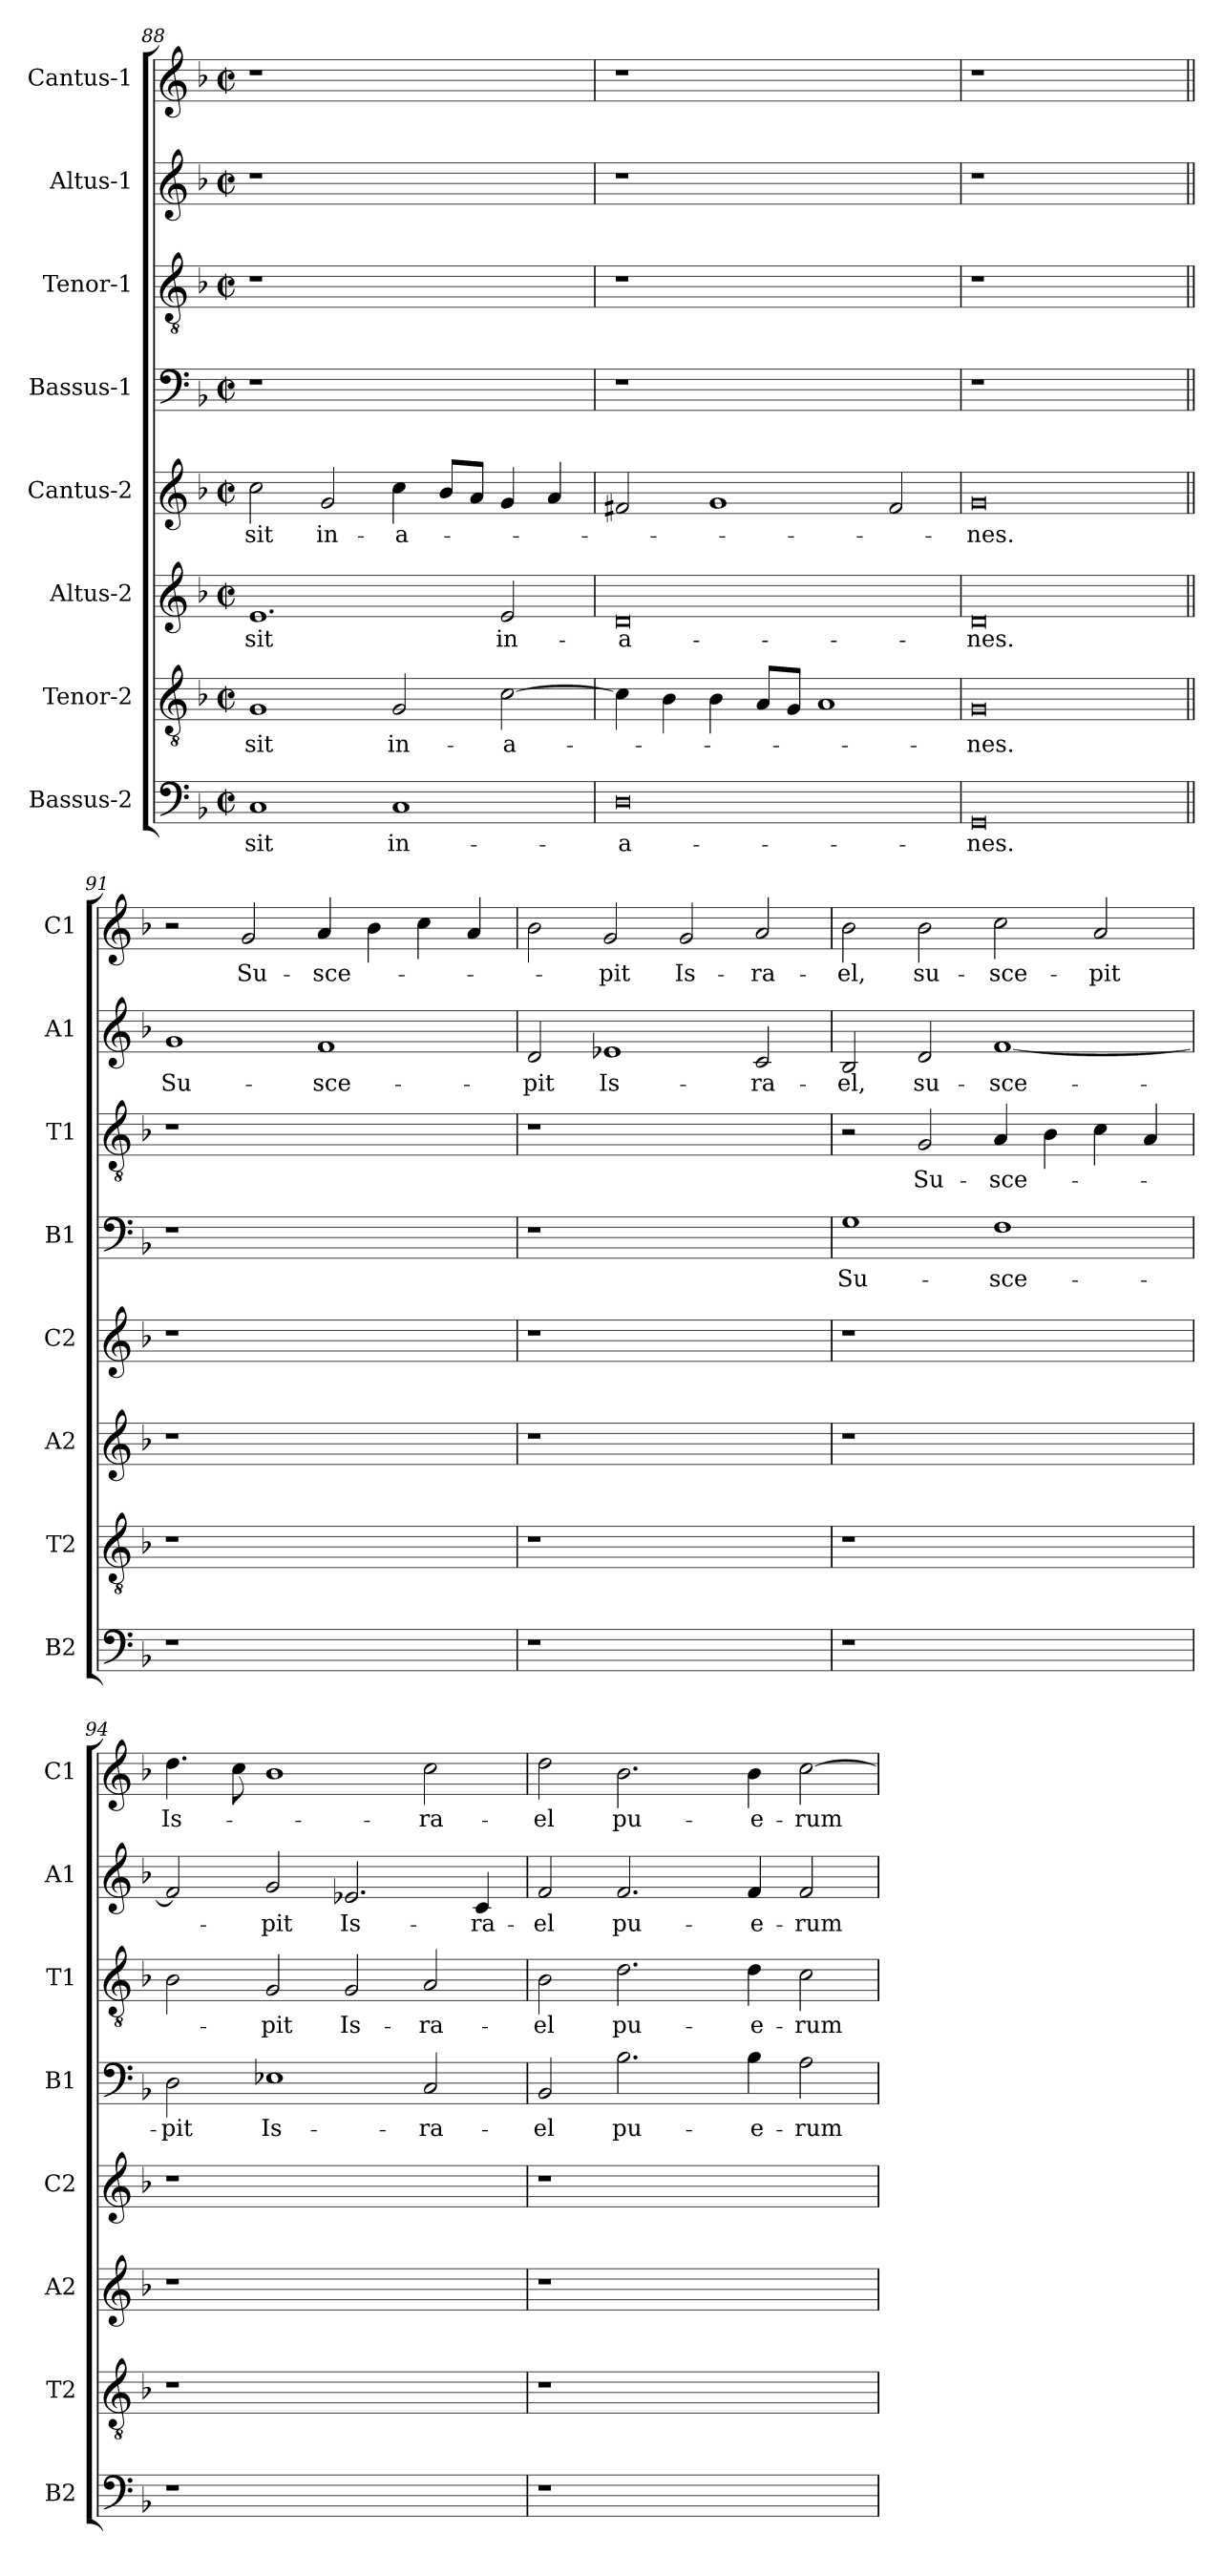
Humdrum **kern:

**kern	**text	**kern	**text	**kern	**text	**kern	**text	**kern	**text	**kern	**text	**kern	**text	**kern	**text
*part8	*part8	*part7	*part7	*part6	*part6	*part5	*part5	*part4	*part4	*part3	*part3	*part2	*part2	*part1	*part1
*staff8	*staff8	*staff7	*staff7	*staff6	*staff6	*staff5	*staff5	*staff4	*staff4	*staff3	*staff3	*staff2	*staff2	*staff1	*staff1
*I"Bassus-2	*	*I"Tenor-2	*	*I"Altus-2	*	*I"Cantus-2	*	*I"Bassus-1	*	*I"Tenor-1	*	*I"Altus-1	*	*I"Cantus-1	*
*I'B2	*	*I'T2	*	*I'A2	*	*I'C2	*	*I'B1	*	*I'T1	*	*I'A1	*	*I'C1	*
*clefF4	*	*clefGv2	*	*clefG2	*	*clefG2	*	*clefF4	*	*clefGv2	*	*clefG2	*	*clefG2	*
*k[b-]	*	*k[b-]	*	*k[b-]	*	*k[b-]	*	*k[b-]	*	*k[b-]	*	*k[b-]	*	*k[b-]	*
*F:	*	*F:	*	*F:	*	*F:	*	*F:	*	*F:	*	*F:	*	*F:	*
*M2/2	*	*M2/2	*	*M2/2	*	*M2/2	*	*M2/2	*	*M2/2	*	*M2/2	*	*M2/2	*
*met(c|)	*	*met(c|)	*	*met(c|)	*	*met(c|)	*	*met(c|)	*	*met(c|)	*	*met(c|)	*	*met(c|)	*
=88	=88	=88	=88	=88	=88	=88	=88	=88	=88	=88	=88	=88	=88	=88	=88
!	!LO:LY:b	!	!LO:LY:b	!	!LO:LY:b	!	!LO:LY:b	!	!	!	!	!	!	!	!
1C	-sit	1G	-sit	1.e	-sit	2cc\	-sit	1r	.	1r	.	1r	.	1r	.
!	!	!	!	!	!	!	!LO:LY:b	!	!	!	!	!	!	!	!
.	.	.	.	.	.	2g/	in-	.	.	.	.	.	.	.	.
!	!LO:LY:b	!	!LO:LY:b	!	!	!	!LO:LY:b	!	!	!	!	!	!	!	!
1C	in-	2G/	in-	.	.	4cc\	-a-	1ryy	.	1ryy	.	1ryy	.	1ryy	.
.	.	.	.	.	.	8b-/L	.	.	.	.	.	.	.	.	.
.	.	.	.	.	.	8a/J	.	.	.	.	.	.	.	.	.
!	!	!	!LO:LY:b	!	!LO:LY:b	!	!	!	!	!	!	!	!	!	!
.	.	[2c\	-a-	2e/	in-	4g/	.	.	.	.	.	.	.	.	.
.	.	.	.	.	.	4a/	.	.	.	.	.	.	.	.	.
=89	=89	=89	=89	=89	=89	=89	=89	=89	=89	=89	=89	=89	=89	=89	=89
!	!LO:LY:b	!	!	!	!LO:LY:b	!	!	!	!	!	!	!	!	!	!
0D	-a-	4c\]	.	0d	-a-	2f#X/	.	1r	.	1r	.	1r	.	1r	.
.	.	4B-\	.	.	.	.	.	.	.	.	.	.	.	.	.
.	.	4B-\	.	.	.	1g	.	.	.	.	.	.	.	.	.
.	.	8A/L	.	.	.	.	.	.	.	.	.	.	.	.	.
.	.	8G/J	.	.	.	.	.	.	.	.	.	.	.	.	.
.	.	1A	.	.	.	.	.	1ryy	.	1ryy	.	1ryy	.	1ryy	.
.	.	.	.	.	.	2f#/	.	.	.	.	.	.	.	.	.
=90	=90	=90	=90	=90	=90	=90	=90	=90	=90	=90	=90	=90	=90	=90	=90
!	!LO:LY:b	!	!LO:LY:b	!	!LO:LY:b	!	!LO:LY:b	!	!	!	!	!	!	!	!
0GG	-nes.	0G	-nes.	0d	-nes.	0g	-nes.	1r	.	1r	.	1r	.	1r	.
.	.	.	.	.	.	.	.	1ryy	.	1ryy	.	1ryy	.	1ryy	.
!!LO:PB:g=z
=91||	=91||	=91||	=91||	=91||	=91||	=91||	=91||	=91||	=91||	=91||	=91||	=91||	=91||	=91||	=91||
!	!	!	!	!	!	!	!	!	!	!	!	!	!LO:LY:b	!	!
1r	.	1r	.	1r	.	1r	.	1r	.	1r	.	1g	Su-	2r	.
!	!	!	!	!	!	!	!	!	!	!	!	!	!	!	!LO:LY:b
.	.	.	.	.	.	.	.	.	.	.	.	.	.	2g/	Su-
!	!	!	!	!	!	!	!	!	!	!	!	!	!LO:LY:b	!	!LO:LY:b
1ryy	.	1ryy	.	1ryy	.	1ryy	.	1ryy	.	1ryy	.	1f	-sce-	4a/	-sce-
.	.	.	.	.	.	.	.	.	.	.	.	.	.	4b-\	.
.	.	.	.	.	.	.	.	.	.	.	.	.	.	4cc\	.
.	.	.	.	.	.	.	.	.	.	.	.	.	.	4a/	.
=92	=92	=92	=92	=92	=92	=92	=92	=92	=92	=92	=92	=92	=92	=92	=92
!	!	!	!	!	!	!	!	!	!	!	!	!	!LO:LY:b	!	!
1r	.	1r	.	1r	.	1r	.	1r	.	1r	.	2d/	-pit	2b-\	.
!	!	!	!	!	!	!	!	!	!	!	!	!	!LO:LY:b	!	!LO:LY:b
.	.	.	.	.	.	.	.	.	.	.	.	1e-X	Is-	2g/	-pit
!	!	!	!	!	!	!	!	!	!	!	!	!	!	!	!LO:LY:b
1ryy	.	1ryy	.	1ryy	.	1ryy	.	1ryy	.	1ryy	.	.	.	2g/	Is-
!	!	!	!	!	!	!	!	!	!	!	!	!	!LO:LY:b	!	!LO:LY:b
.	.	.	.	.	.	.	.	.	.	.	.	2c/	-ra-	2a/	-ra-
=93	=93	=93	=93	=93	=93	=93	=93	=93	=93	=93	=93	=93	=93	=93	=93
!	!	!	!	!	!	!	!	!	!LO:LY:b	!	!	!	!LO:LY:b	!	!LO:LY:b
1r	.	1r	.	1r	.	1r	.	1G	Su-	2r	.	2B-/	-el,	2b-\	-el,
!	!	!	!	!	!	!	!	!	!	!	!LO:LY:b	!	!LO:LY:b	!	!LO:LY:b
.	.	.	.	.	.	.	.	.	.	2G/	Su-	2d/	su-	2b-\	su-
!	!	!	!	!	!	!	!	!	!LO:LY:b	!	!LO:LY:b	!	!LO:LY:b	!	!LO:LY:b
1ryy	.	1ryy	.	1ryy	.	1ryy	.	1F	-sce-	4A/	-sce-	[1f	-sce-	2cc\	-sce-
.	.	.	.	.	.	.	.	.	.	4B-\	.	.	.	.	.
!	!	!	!	!	!	!	!	!	!	!	!	!	!	!	!LO:LY:b
.	.	.	.	.	.	.	.	.	.	4c\	.	.	.	2a/	-pit
.	.	.	.	.	.	.	.	.	.	4A/	.	.	.	.	.
=94	=94	=94	=94	=94	=94	=94	=94	=94	=94	=94	=94	=94	=94	=94	=94
!	!	!	!	!	!	!	!	!	!LO:LY:b	!	!	!	!	!	!LO:LY:b
1r	.	1r	.	1r	.	1r	.	2D\	-pit	2B-\	.	2f/]	.	4.dd\	Is-
.	.	.	.	.	.	.	.	.	.	.	.	.	.	8cc\	.
!	!	!	!	!	!	!	!	!	!LO:LY:b	!	!LO:LY:b	!	!LO:LY:b	!	!
.	.	.	.	.	.	.	.	1E-X	Is-	2G/	-pit	2g/	-pit	1b-	.
!	!	!	!	!	!	!	!	!	!	!	!LO:LY:b	!	!LO:LY:b	!	!
1ryy	.	1ryy	.	1ryy	.	1ryy	.	.	.	2G/	Is-	2.e-X/	Is-	.	.
!	!	!	!	!	!	!	!	!	!LO:LY:b	!	!LO:LY:b	!	!	!	!LO:LY:b
.	.	.	.	.	.	.	.	2C/	-ra-	2A/	-ra-	.	.	2cc\	-ra-
!	!	!	!	!	!	!	!	!	!	!	!	!	!LO:LY:b	!	!
.	.	.	.	.	.	.	.	.	.	.	.	4c/	-ra-	.	.
=95	=95	=95	=95	=95	=95	=95	=95	=95	=95	=95	=95	=95	=95	=95	=95
!	!	!	!	!	!	!	!	!	!LO:LY:b	!	!LO:LY:b	!	!LO:LY:b	!	!LO:LY:b
1r	.	1r	.	1r	.	1r	.	2BB-/	-el	2B-\	-el	2f/	-el	2dd\	-el
!	!	!	!	!	!	!	!	!	!LO:LY:b	!	!LO:LY:b	!	!LO:LY:b	!	!LO:LY:b
.	.	.	.	.	.	.	.	2.B-\	pu-	2.d\	pu-	2.f/	pu-	2.b-\	pu-
1ryy	.	1ryy	.	1ryy	.	1ryy	.	.	.	.	.	.	.	.	.
!	!	!	!	!	!	!	!	!	!LO:LY:b	!	!LO:LY:b	!	!LO:LY:b	!	!LO:LY:b
.	.	.	.	.	.	.	.	4B-\	-e-	4d\	-e-	4f/	-e-	4b-\	-e-
!	!	!	!	!	!	!	!	!	!LO:LY:b	!	!LO:LY:b	!	!LO:LY:b	!	!LO:LY:b
.	.	.	.	.	.	.	.	2A\	-rum	2c\	-rum	2f/	-rum	[2cc\	-rum
=	=	=	=	=	=	=	=	=	=	=	=	=	=	=	=
*-	*-	*-	*-	*-	*-	*-	*-	*-	*-	*-	*-	*-	*-	*-	*-
